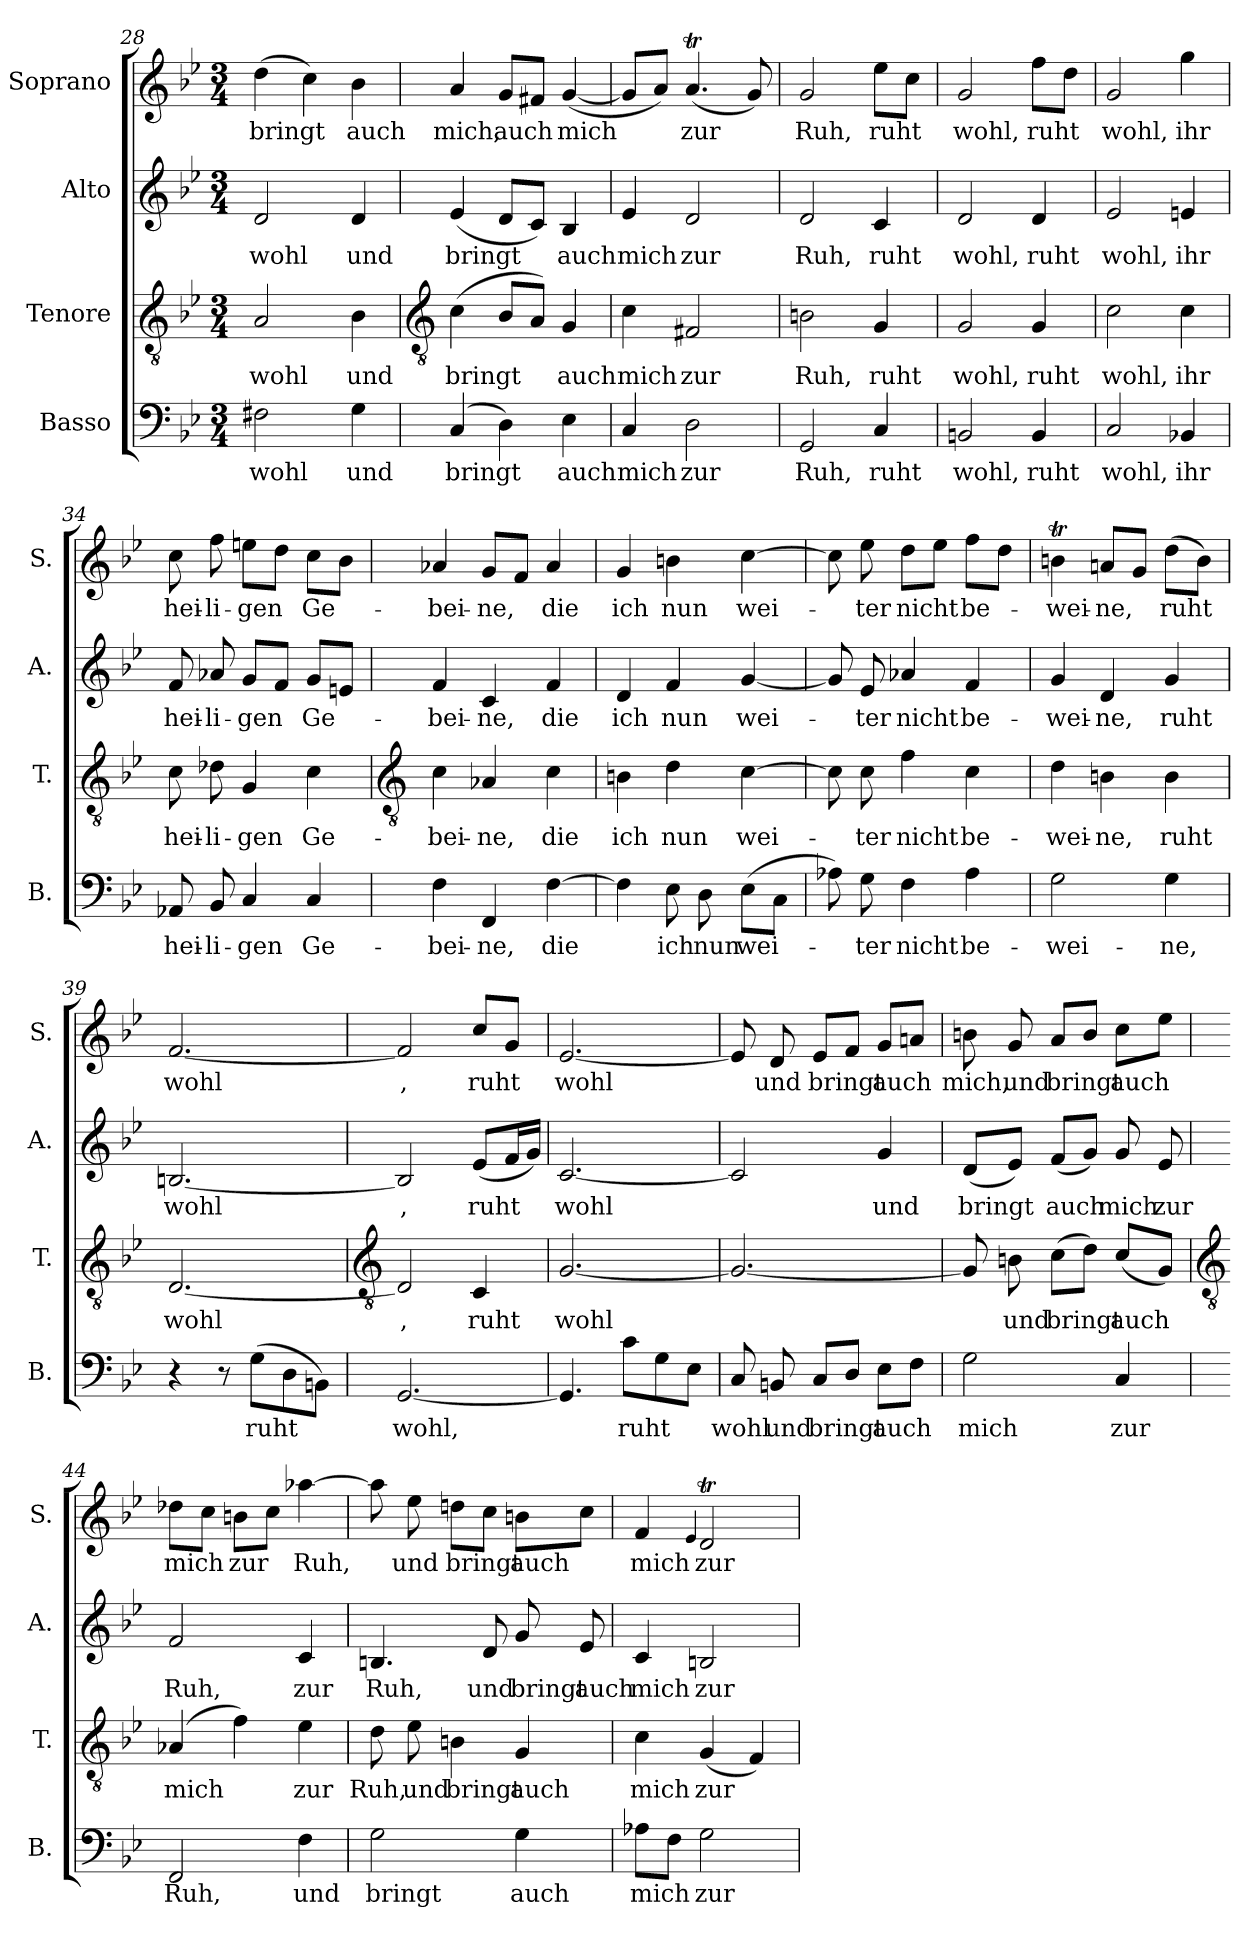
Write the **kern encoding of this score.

**kern	**text	**kern	**text	**kern	**text	**kern	**text
*part4	*part4	*part3	*part3	*part2	*part2	*part1	*part1
*staff4	*staff4	*staff3	*staff3	*staff2	*staff2	*staff1	*staff1
*I"Basso	*	*I"Tenore	*	*I"Alto	*	*I"Soprano	*
*I'B.	*	*I'T.	*	*I'A.	*	*I'S.	*
*clefF4	*	*clefGv2	*	*clefG2	*	*clefG2	*
*k[b-e-]	*	*k[b-e-]	*	*k[b-e-]	*	*k[b-e-]	*
*B-:	*	*B-:	*	*B-:	*	*B-:	*
*M3/4	*	*M3/4	*	*M3/4	*	*M3/4	*
=28	=28	=28	=28	=28	=28	=28	=28
!	!LO:LY:b	!	!LO:LY:b	!	!LO:LY:b	!	!LO:LY:b
2F#X	wohl	2A	wohl	2d	wohl	(>4dd	bringt
.	.	.	.	.	.	4cc)	.
!	!LO:LY:b	!	!LO:LY:b	!	!LO:LY:b	!	!LO:LY:b
4G	und	4B-	und	4d	und	4b-	auch
!!LO:LB:g=z
=29	=29	=29	=29	=29	=29	=29	=29
*	*	*clefGv2	*	*	*	*	*
!	!LO:LY:b	!	!LO:LY:b	!	!LO:LY:b	!	!LO:LY:b
(>4C	bringt	(>4c	bringt	(<4e-	bringt	4a	mich,
!	!	!	!	!	!	!	!LO:LY:b
4D)	.	8B-L	.	8dL	.	8gL	auch
.	.	8AJ)	.	8cJ)	.	8f#XJ	.
!	!LO:LY:b	!	!LO:LY:b	!	!LO:LY:b	!	!LO:LY:b
4E-	auch	4G	auch	4B-	auch	(<[4g	mich
=30	=30	=30	=30	=30	=30	=30	=30
!	!LO:LY:b	!	!LO:LY:b	!	!LO:LY:b	!	!
4C	mich	4c	mich	4e-	mich	8gL]	.
.	.	.	.	.	.	8aJ)	.
!	!LO:LY:b	!	!LO:LY:b	!	!LO:LY:b	!	!LO:LY:b
2D	zur	2F#X	zur	2d	zur	(<4.at	zur
.	.	.	.	.	.	8g)	.
=31	=31	=31	=31	=31	=31	=31	=31
!	!LO:LY:b	!	!LO:LY:b	!	!LO:LY:b	!	!LO:LY:b
2GG	Ruh,	2Bn	Ruh,	2d	Ruh,	2g	Ruh,
!	!LO:LY:b	!	!LO:LY:b	!	!LO:LY:b	!	!LO:LY:b
4C	ruht	4G	ruht	4c	ruht	8ee-L	ruht
.	.	.	.	.	.	8ccJ	.
=32	=32	=32	=32	=32	=32	=32	=32
!	!LO:LY:b	!	!LO:LY:b	!	!LO:LY:b	!	!LO:LY:b
2BBn	wohl,	2G	wohl,	2d	wohl,	2g	wohl,
!	!LO:LY:b	!	!LO:LY:b	!	!LO:LY:b	!	!LO:LY:b
4BB	ruht	4G	ruht	4d	ruht	8ffL	ruht
.	.	.	.	.	.	8ddJ	.
=33	=33	=33	=33	=33	=33	=33	=33
!	!LO:LY:b	!	!LO:LY:b	!	!LO:LY:b	!	!LO:LY:b
2C	wohl,	2c	wohl,	2e-	wohl,	2g	wohl,
!	!LO:LY:b	!	!LO:LY:b	!	!LO:LY:b	!	!LO:LY:b
4BB-X	ihr	4c	ihr	4en	ihr	4gg	ihr
=34	=34	=34	=34	=34	=34	=34	=34
!	!LO:LY:b	!	!LO:LY:b	!	!LO:LY:b	!	!LO:LY:b
8AA-X	hei-	8c	hei-	8f	hei-	8cc	hei-
!	!LO:LY:b	!	!LO:LY:b	!	!LO:LY:b	!	!LO:LY:b
8BB-	-li-	8d-X	-li-	8a-X	-li-	8ff	-li-
!	!LO:LY:b	!	!LO:LY:b	!	!LO:LY:b	!	!LO:LY:b
4C	-gen	4G	-gen	8gL	-gen	8eenL	-gen
.	.	.	.	8fJ	.	8ddJ	.
!	!LO:LY:b	!	!LO:LY:b	!	!LO:LY:b	!	!LO:LY:b
4C	Ge-	4c	Ge-	8gL	Ge-	8ccL	Ge-
.	.	.	.	8enJ	.	8b-J	.
!!LO:LB:g=z
=35	=35	=35	=35	=35	=35	=35	=35
*	*	*clefGv2	*	*	*	*	*
!	!LO:LY:b	!	!LO:LY:b	!	!LO:LY:b	!	!LO:LY:b
4F	-bei-	4c	-bei-	4f	-bei-	4a-X	-bei-
!	!LO:LY:b	!	!LO:LY:b	!	!LO:LY:b	!	!LO:LY:b
4FF	-ne,	4A-X	-ne,	4c	-ne,	8gL	-ne,
.	.	.	.	.	.	8fJ	.
!	!LO:LY:b	!	!LO:LY:b	!	!LO:LY:b	!	!LO:LY:b
[4F	die	4c	die	4f	die	4a-	die
=36	=36	=36	=36	=36	=36	=36	=36
!	!	!	!LO:LY:b	!	!LO:LY:b	!	!LO:LY:b
4F]	.	4Bn	ich	4d	ich	4g	ich
!	!LO:LY:b	!	!LO:LY:b	!	!LO:LY:b	!	!LO:LY:b
8E-	ich	4d	nun	4f	nun	4bn	nun
!	!LO:LY:b	!	!	!	!	!	!
8D	nun	.	.	.	.	.	.
!	!LO:LY:b	!	!LO:LY:b	!	!LO:LY:b	!	!LO:LY:b
(>8E-L	wei-	[4c	wei-	[4g	wei-	[4cc	wei-
8CJ	.	.	.	.	.	.	.
=37	=37	=37	=37	=37	=37	=37	=37
8A-X)	.	8c]	.	8g]	.	8cc]	.
!	!LO:LY:b	!	!LO:LY:b	!	!LO:LY:b	!	!LO:LY:b
8G	-ter	8c	-ter	8e-	-ter	8ee-	-ter
!	!LO:LY:b	!	!LO:LY:b	!	!LO:LY:b	!	!LO:LY:b
4F	nicht	4f	nicht	4a-X	nicht	8ddL	nicht
.	.	.	.	.	.	8ee-J	.
!	!LO:LY:b	!	!LO:LY:b	!	!LO:LY:b	!	!LO:LY:b
4A-	be-	4c	be-	4f	be-	8ffL	be-
.	.	.	.	.	.	8ddJ	.
=38	=38	=38	=38	=38	=38	=38	=38
!	!LO:LY:b	!	!LO:LY:b	!	!LO:LY:b	!	!LO:LY:b
2G	-wei-	4d	-wei-	4g	-wei-	4bnt	-wei-
!	!	!	!LO:LY:b	!	!LO:LY:b	!	!LO:LY:b
.	.	4Bn	-ne,	4d	-ne,	8anL	-ne,
.	.	.	.	.	.	8gJ	.
!	!LO:LY:b	!	!LO:LY:b	!	!LO:LY:b	!	!LO:LY:b
4G	-ne,	4B	ruht	4g	ruht	(>8ddL	ruht
.	.	.	.	.	.	8bJ)	.
=39	=39	=39	=39	=39	=39	=39	=39
!	!	!	!LO:LY:b	!	!LO:LY:b	!	!LO:LY:b
4r	.	[2.D	wohl	[2.Bn	wohl	[2.f	wohl
8r	.	.	.	.	.	.	.
!	!LO:LY:b	!	!	!	!	!	!
(>8GL	ruht	.	.	.	.	.	.
8D	.	.	.	.	.	.	.
8BBnJ)	.	.	.	.	.	.	.
!!LO:LB:g=z
=40	=40	=40	=40	=40	=40	=40	=40
*	*	*clefGv2	*	*	*	*	*
!	!LO:LY:b	!	!LO:LY:b	!	!LO:LY:b	!	!LO:LY:b
[2.GG	wohl,	2D]	,	2B]	,	2f]	,
!	!	!	!LO:LY:b	!	!LO:LY:b	!	!LO:LY:b
.	.	4C	ruht	(<8e-L	ruht	8ccL	ruht
.	.	.	.	16fL	.	8gJ	.
.	.	.	.	16gJJ)	.	.	.
=41	=41	=41	=41	=41	=41	=41	=41
!	!	!	!LO:LY:b	!	!LO:LY:b	!	!LO:LY:b
4.GG]	.	[2.G	wohl	[2.c	wohl	[2.e-	wohl
!	!LO:LY:b	!	!	!	!	!	!
8cL	ruht	.	.	.	.	.	.
8G	.	.	.	.	.	.	.
8E-J	.	.	.	.	.	.	.
=42	=42	=42	=42	=42	=42	=42	=42
!	!LO:LY:b	!	!	!	!	!	!
8C	wohl	2.G_	.	2c]	.	8e-]	.
!	!LO:LY:b	!	!	!	!	!	!LO:LY:b
8BBn	und	.	.	.	.	8d	und
!	!LO:LY:b	!	!	!	!	!	!LO:LY:b
8CL	bringt	.	.	.	.	8e-L	bringt
8DJ	.	.	.	.	.	8fJ	.
!	!LO:LY:b	!	!	!	!LO:LY:b	!	!LO:LY:b
8E-L	auch	.	.	4g	und	8gL	auch
8FJ	.	.	.	.	.	8anJ	.
=43	=43	=43	=43	=43	=43	=43	=43
!	!LO:LY:b	!	!	!	!LO:LY:b	!	!LO:LY:b
2G	mich	8G]	.	(<8dL	bringt	8bn	mich,
!	!	!	!LO:LY:b	!	!	!	!LO:LY:b
.	.	8Bn	und	8e-J)	.	8g	und
!	!	!	!LO:LY:b	!	!LO:LY:b	!	!LO:LY:b
.	.	(>8cL	bringt	(<8fL	auch	8aL	bringt
.	.	8dJ)	.	8gJ)	.	8bJ	.
!	!LO:LY:b	!	!LO:LY:b	!	!LO:LY:b	!	!LO:LY:b
4C	zur	(<8cL	auch	8g	mich	8ccL	auch
!	!	!	!	!	!LO:LY:b	!	!
.	.	8GJ)	.	8e-	zur	8ee-J	.
!!LO:LB:g=z
=44	=44	=44	=44	=44	=44	=44	=44
*	*	*clefGv2	*	*	*	*	*
!	!LO:LY:b	!	!LO:LY:b	!	!LO:LY:b	!	!LO:LY:b
2FF	Ruh,	(>4A-X	mich	2f	Ruh,	8dd-XL	mich
.	.	.	.	.	.	8ccJ	.
!	!	!	!	!	!	!	!LO:LY:b
.	.	4f)	.	.	.	8bnL	zur
.	.	.	.	.	.	8ccJ	.
!	!LO:LY:b	!	!LO:LY:b	!	!LO:LY:b	!	!LO:LY:b
4F	und	4e-	zur	4c	zur	[4aa-X	Ruh,
=45	=45	=45	=45	=45	=45	=45	=45
!	!LO:LY:b	!	!LO:LY:b	!	!LO:LY:b	!	!
2G	bringt	8d	Ruh,	4.Bn	Ruh,	8aa-]	.
!	!	!	!LO:LY:b	!	!	!	!LO:LY:b
.	.	8e-	und	.	.	8ee-	und
!	!	!	!LO:LY:b	!	!	!	!LO:LY:b
.	.	4Bn	bringt	.	.	8ddnL	bringt
!	!	!	!	!	!LO:LY:b	!	!
.	.	.	.	8d	und	8ccJ	.
!	!LO:LY:b	!	!LO:LY:b	!	!LO:LY:b	!	!LO:LY:b
4G	auch	4G	auch	8g	bringt	8bnL	auch
!	!	!	!	!	!LO:LY:b	!	!
.	.	.	.	8e-	auch	8ccJ	.
=46	=46	=46	=46	=46	=46	=46	=46
!	!LO:LY:b	!	!LO:LY:b	!	!LO:LY:b	!	!LO:LY:b
8A-XL	mich	4c	mich	4c	mich	4f	mich
8FJ	.	.	.	.	.	.	.
!	!	!	!	!	!	!	!LO:LY:b
.	.	.	.	.	.	4qqe-	.
!	!LO:LY:b	!	!LO:LY:b	!	!LO:LY:b	!	!LO:LY:b
2G	zur	(<4G	zur	2Bn	zur	2dt	zur
.	.	4F)	.	.	.	.	.
=	=	=	=	=	=	=	=
*-	*-	*-	*-	*-	*-	*-	*-
